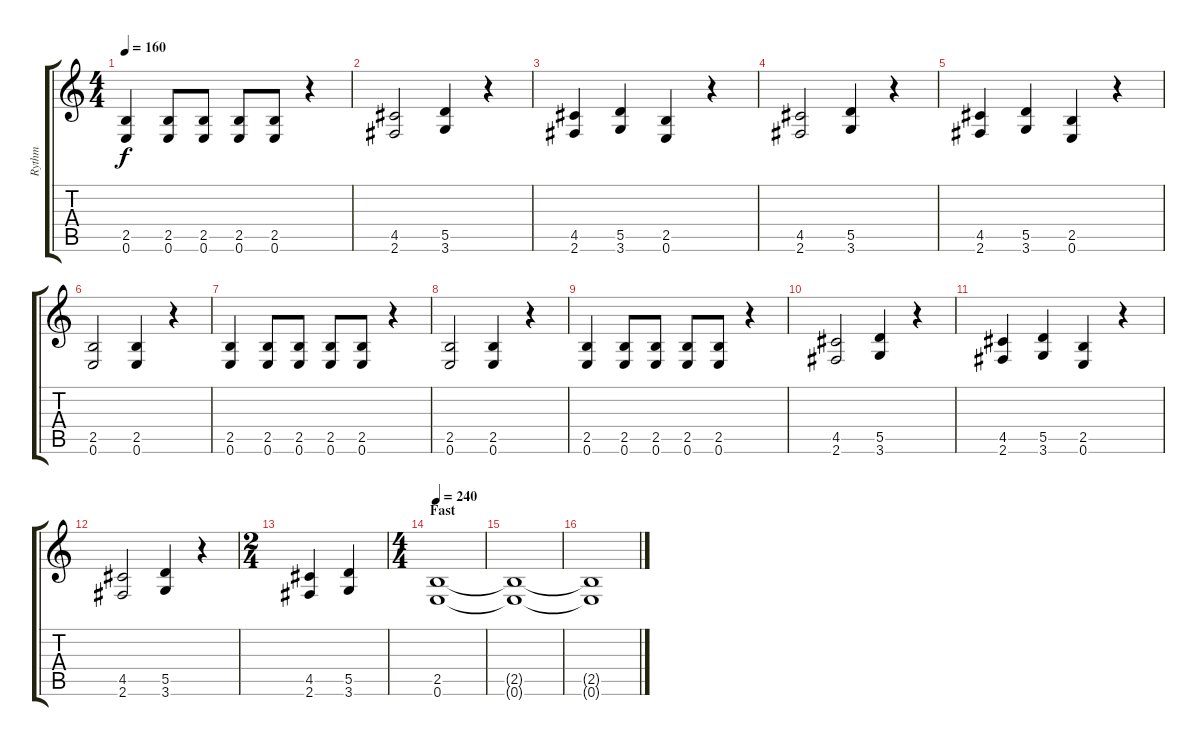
\track ("Rythm" "Rythm") {instrument acousticguitarsteel}
\staff {score tabs}
\tuning (E4 B3 G3 D3 A2 E2) {hide}
\ts (4 4)
\tempo 160
\clef g2
\ks c
(2.5 0.6).4{dy f} (2.5 0.6).8 (2.5 0.6).8 (2.5 0.6).8 (2.5 0.6).8 r.4 |
(4.5 2.6).2 (5.5 3.6).4 r.4 |
(4.5 2.6).4 (5.5 3.6).4 (2.5 0.6).4 r.4 |
(4.5 2.6).2 (5.5 3.6).4 r.4 |
(4.5 2.6).4 (5.5 3.6).4 (2.5 0.6).4 r.4 |
\section ("" "")
(2.5 0.6).2{instrument distortionguitar} (2.5 0.6).4 r.4 |
(2.5 0.6).4 (2.5 0.6).8 (2.5 0.6).8 (2.5 0.6).8 (2.5 0.6).8 r.4 |
(2.5 0.6).2 (2.5 0.6).4 r.4 |
(2.5 0.6).4 (2.5 0.6).8 (2.5 0.6).8 (2.5 0.6).8 (2.5 0.6).8 r.4 |
(4.5 2.6).2 (5.5 3.6).4 r.4 |
(4.5 2.6).4 (5.5 3.6).4 (2.5 0.6).4 r.4 |
(4.5 2.6).2 (5.5 3.6).4 r.4 |
\ts (2 4)
(4.5 2.6).4 (5.5 3.6).4 |
\ts (4 4)
\section ("" "Fast")
\tempo 240
(2.5 0.6).1 |
(2.5{t} 0.6{t}).1 |
(2.5{t} 0.6{t}).1
